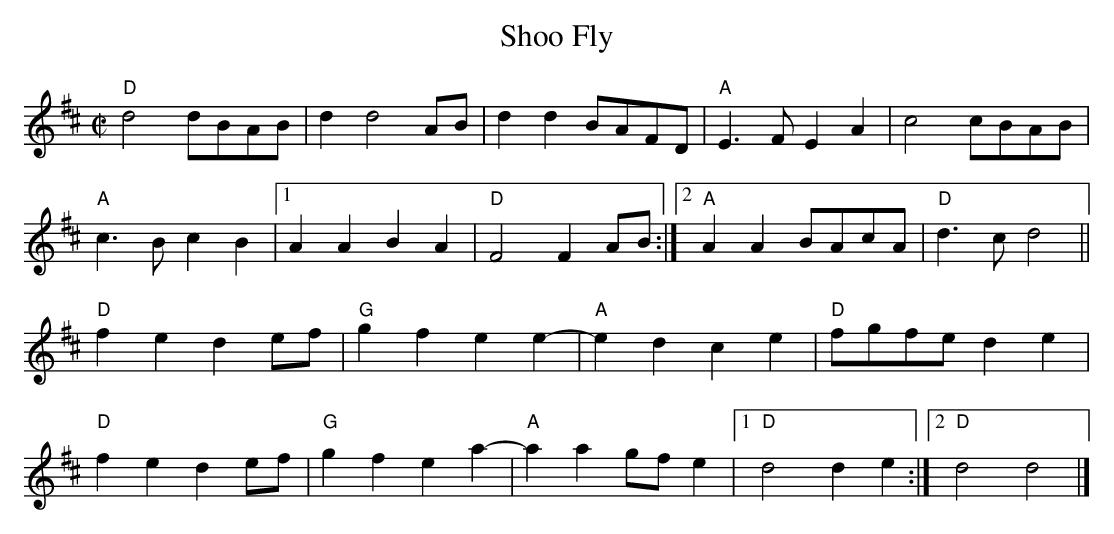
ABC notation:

X:1
T: Shoo Fly
M:C|
K:D
"D"d4 dBAB | d2 d4 AB | d2d2  BAFD | "A" E2>F2 E2A2 | c4 cBAB|
"A"c2>B2 c2B2 |1A2A2B2A2 | "D"F4 F2 AB:|2"A"A2A2 BAcA| "D"d2>c2 d4||
"D"f2e2d2 ef | "G"g2f2e2e2-|"A"e2d2c2e2 | "D"fgfe d2e2|
"D"f2e2d2 ef|"G"g2f2e2a2-|"A"a2 a2 gf e2 |1"D"d4 d2 e2 :|2"D"d4d4|]
